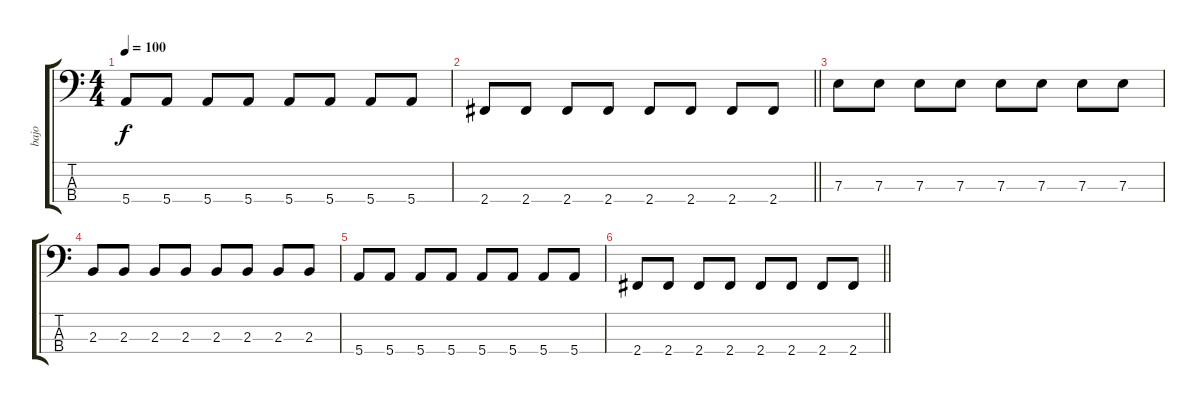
\track ("bajo" "bajo") {instrument electricbasspick}
\staff {score tabs}
\tuning (G2 D2 A1 E1) {hide}
\ts (4 4)
\tempo 100
\clef f4
\ks c
5.4.8{dy f} 5.4.8 5.4.8 5.4.8 5.4.8 5.4.8 5.4.8 5.4.8 |
\barLineRight lightlight
2.4.8 2.4.8 2.4.8 2.4.8 2.4.8 2.4.8 2.4.8 2.4.8 |
7.3.8 7.3.8 7.3.8 7.3.8 7.3.8 7.3.8 7.3.8 7.3.8 |
2.3.8 2.3.8 2.3.8 2.3.8 2.3.8 2.3.8 2.3.8 2.3.8 |
5.4.8 5.4.8 5.4.8 5.4.8 5.4.8 5.4.8 5.4.8 5.4.8 |
\barLineRight lightlight
2.4.8 2.4.8 2.4.8 2.4.8 2.4.8 2.4.8 2.4.8 2.4.8
